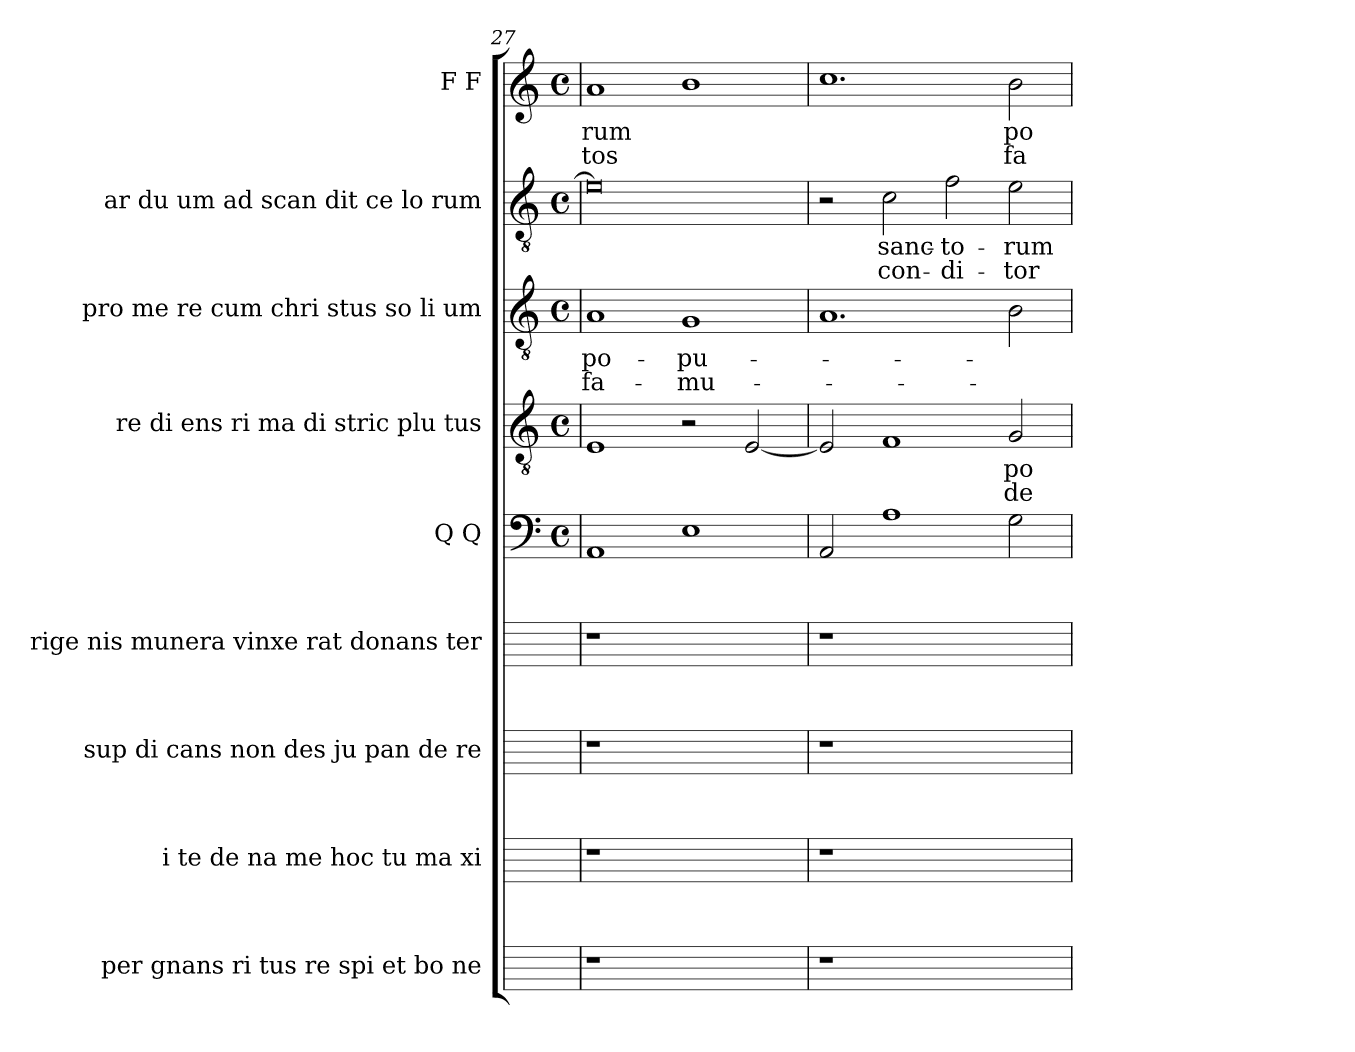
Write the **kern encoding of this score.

**kern	**kern	**kern	**kern	**kern	**kern	**text	**text	**kern	**text	**text	**kern	**text	**text	**kern	**text	**text
*part9	*part8	*part7	*part6	*part5	*part4	*part4	*part4	*part3	*part3	*part3	*part2	*part2	*part2	*part1	*part1	*part1
*staff9	*staff8	*staff7	*staff6	*staff5	*staff4	*staff4	*staff4	*staff3	*staff3	*staff3	*staff2	*staff2	*staff2	*staff1	*staff1	*staff1
*I"per  gnans  ri tus re  spi  et bo ne	*I"i  te de  na  me hoc tu  ma xi	*I"sup  di cans non des  ju  pan de re	*I"rige nis munera  vinxe rat donans ter	*I"Q  Q	*I"re di ens  ri ma di stric  plu  tus	*	*	*I"pro me re cum chri  stus so li um	*	*	*I"ar du um  ad  scan dit  ce lo rum	*	*	*I"F  F	*	*
*	*	*I'P	*	*	*	*	*	*I'Ch	*	*	*	*	*	*	*	*
*	*	*	*	*clefF4	*clefGv2	*	*	*clefGv2	*	*	*clefGv2	*	*	*clefG2	*	*
*	*	*	*	*M4/4	*M4/4	*	*	*M4/4	*	*	*M4/4	*	*	*M4/4	*	*
*	*	*	*	*met(c)	*met(c)	*	*	*met(c)	*	*	*met(c)	*	*	*met(c)	*	*
=27	=27	=27	=27	=27	=27	=27!	=27!	=27	=27!	=27!	=27	=27!	=27!	=27!	=27!	=27!
!	!	!	!	!	!	!	!	!	!LO:LY:b:cj	!LO:LY:b:cj	!	!	!	!	!LO:LY:b	!LO:LY:b:cj
1r	1r	1r	1r	1AA	1E	.	.	1A	po-	-fa-	0e]	.	.	1a	-rum	tos
!	!	!	!	!	!	!	!	!	!LO:LY:b:cj	!LO:LY:b:cj	!	!	!	!	!	!
1ryy	1ryy	1ryy	1ryy	1E	2r	.	.	1G	-pu-	-mu-	.	.	.	1b	.	.
.	.	.	.	.	[<2E/	.	.	.	.	.	.	.	.	.	.	.
=28	=28	=28	=28	=28	=28	=28!	=28!	=28	=28!	=28!	=28	=28!	=28!	=28!	=28!	=28!
1r	1r	1r	1r	2AA/	2E/]	.	.	1.A	.	.	2r	.	.	1.cc	.	.
!	!	!	!	!	!	!	!	!	!	!	!	!LO:LY:b:cj	!LO:LY:b:cj	!	!	!
.	.	.	.	1A	1F	.	.	.	.	.	2c\	sanc-	-con-	.	.	.
!	!	!	!	!	!	!	!	!	!	!	!	!LO:LY:b:cj	!LO:LY:b:cj	!	!	!
1ryy	1ryy	1ryy	1ryy	.	.	.	.	.	.	.	2f\	-to-	-di-	.	.	.
!	!	!	!	!	!	!LO:LY:b:cj	!LO:LY:b:cj	!	!	!	!	!LO:LY:b:cj	!LO:LY:b:cj	!	!LO:LY:b:cj	!LO:LY:b:cj
.	.	.	.	2G\	2G/	po-	-de-	2B\	.	.	2e\	-rum	tor	2b\	po-	-fa-
=	=	=	=	=	=	=!	=!	=	=!	=!	=	=!	=!	=!	=!	=!
*-	*-	*-	*-	*-	*-	*-	*-	*-	*-	*-	*-	*-	*-	*-	*-	*-
